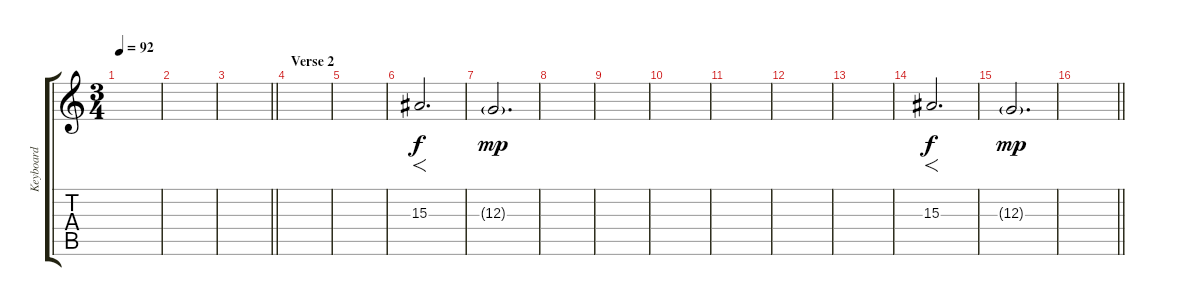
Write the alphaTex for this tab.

\track ("Keyboard" "Keyboard") {instrument stringensemble1}
\staff {score tabs}
\tuning (E4 B3 G3 D3 A2 E2) {hide}
\ts (3 4)
\tempo 92
\clef g2
\ks c
|
|
\barLineRight lightlight
|
\section ("" "Verse 2")
|
|
15.3.2{f d dy f volume 14} |
12.3{g}.2{d dy mp volume 2} |
|
|
|
|
|
|
15.3.2{f d dy f volume 14} |
12.3{g}.2{d dy mp volume 2} |
\barLineRight lightlight
